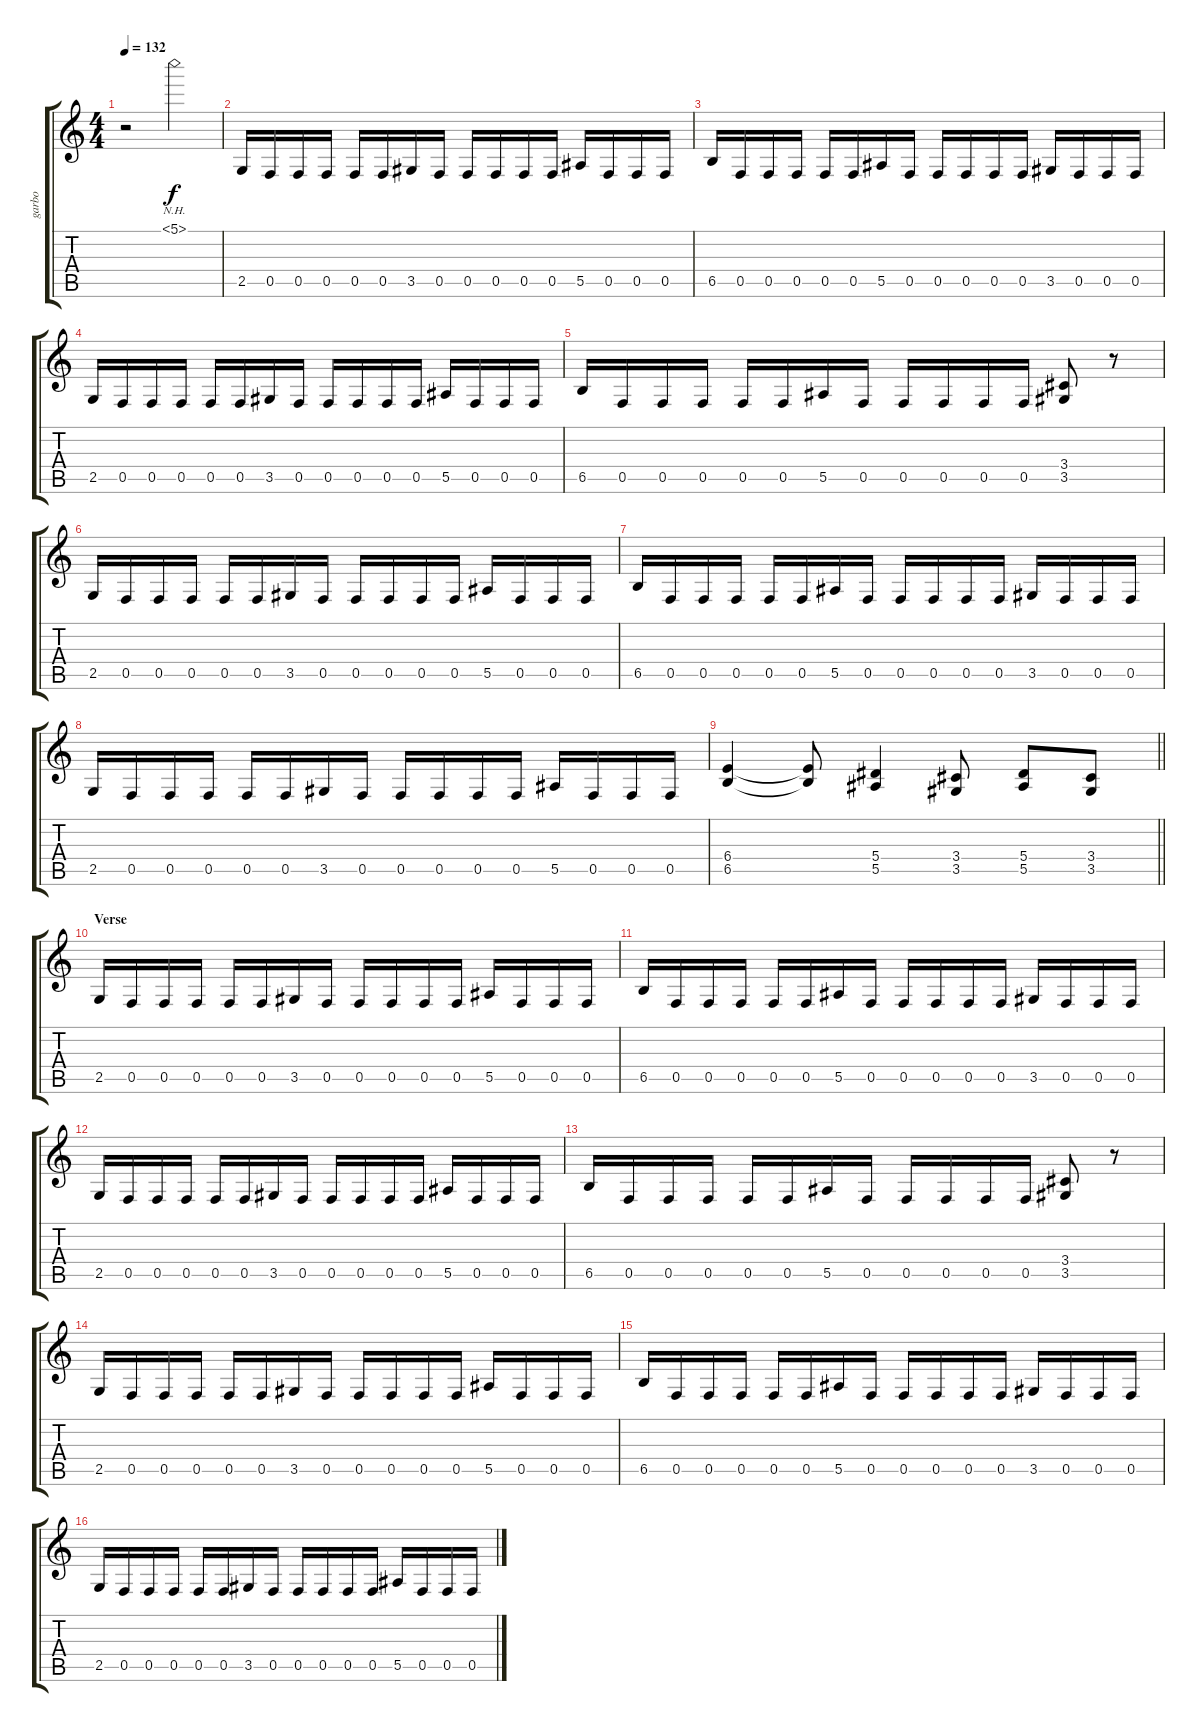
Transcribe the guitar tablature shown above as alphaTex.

\track ("garbo" "garbo") {instrument overdrivenguitar}
\staff {score tabs}
\tuning (C4 G3 Eb3 Bb2 F2 C2) {hide}
\ts (4 4)
\tempo 132
\clef g2
\ks c
r.2{dy f} 5.1{nh}.2 |
2.5.16 0.5.16 0.5.16 0.5.16 0.5.16 0.5.16 3.5.16 0.5.16 0.5.16 0.5.16 0.5.16 0.5.16 5.5.16 0.5.16 0.5.16 0.5.16 |
6.5.16 0.5.16 0.5.16 0.5.16 0.5.16 0.5.16 5.5.16 0.5.16 0.5.16 0.5.16 0.5.16 0.5.16 3.5.16 0.5.16 0.5.16 0.5.16 |
2.5.16 0.5.16 0.5.16 0.5.16 0.5.16 0.5.16 3.5.16 0.5.16 0.5.16 0.5.16 0.5.16 0.5.16 5.5.16 0.5.16 0.5.16 0.5.16 |
6.5.16 0.5.16 0.5.16 0.5.16 0.5.16 0.5.16 5.5.16 0.5.16 0.5.16 0.5.16 0.5.16 0.5.16 (3.4 3.5).8 r.8 |
2.5.16 0.5.16 0.5.16 0.5.16 0.5.16 0.5.16 3.5.16 0.5.16 0.5.16 0.5.16 0.5.16 0.5.16 5.5.16 0.5.16 0.5.16 0.5.16 |
6.5.16 0.5.16 0.5.16 0.5.16 0.5.16 0.5.16 5.5.16 0.5.16 0.5.16 0.5.16 0.5.16 0.5.16 3.5.16 0.5.16 0.5.16 0.5.16 |
2.5.16 0.5.16 0.5.16 0.5.16 0.5.16 0.5.16 3.5.16 0.5.16 0.5.16 0.5.16 0.5.16 0.5.16 5.5.16 0.5.16 0.5.16 0.5.16 |
\barLineRight lightlight
(6.4 6.5).4 (6.4{t} 6.5{t}).8 (5.4 5.5).4 (3.4 3.5).8 (5.4 5.5).8 (3.4 3.5).8 |
\section ("" "Verse")
2.5.16 0.5.16 0.5.16 0.5.16 0.5.16 0.5.16 3.5.16 0.5.16 0.5.16 0.5.16 0.5.16 0.5.16 5.5.16 0.5.16 0.5.16 0.5.16 |
6.5.16 0.5.16 0.5.16 0.5.16 0.5.16 0.5.16 5.5.16 0.5.16 0.5.16 0.5.16 0.5.16 0.5.16 3.5.16 0.5.16 0.5.16 0.5.16 |
2.5.16 0.5.16 0.5.16 0.5.16 0.5.16 0.5.16 3.5.16 0.5.16 0.5.16 0.5.16 0.5.16 0.5.16 5.5.16 0.5.16 0.5.16 0.5.16 |
6.5.16 0.5.16 0.5.16 0.5.16 0.5.16 0.5.16 5.5.16 0.5.16 0.5.16 0.5.16 0.5.16 0.5.16 (3.4 3.5).8 r.8 |
2.5.16 0.5.16 0.5.16 0.5.16 0.5.16 0.5.16 3.5.16 0.5.16 0.5.16 0.5.16 0.5.16 0.5.16 5.5.16 0.5.16 0.5.16 0.5.16 |
6.5.16 0.5.16 0.5.16 0.5.16 0.5.16 0.5.16 5.5.16 0.5.16 0.5.16 0.5.16 0.5.16 0.5.16 3.5.16 0.5.16 0.5.16 0.5.16 |
2.5.16 0.5.16 0.5.16 0.5.16 0.5.16 0.5.16 3.5.16 0.5.16 0.5.16 0.5.16 0.5.16 0.5.16 5.5.16 0.5.16 0.5.16 0.5.16
